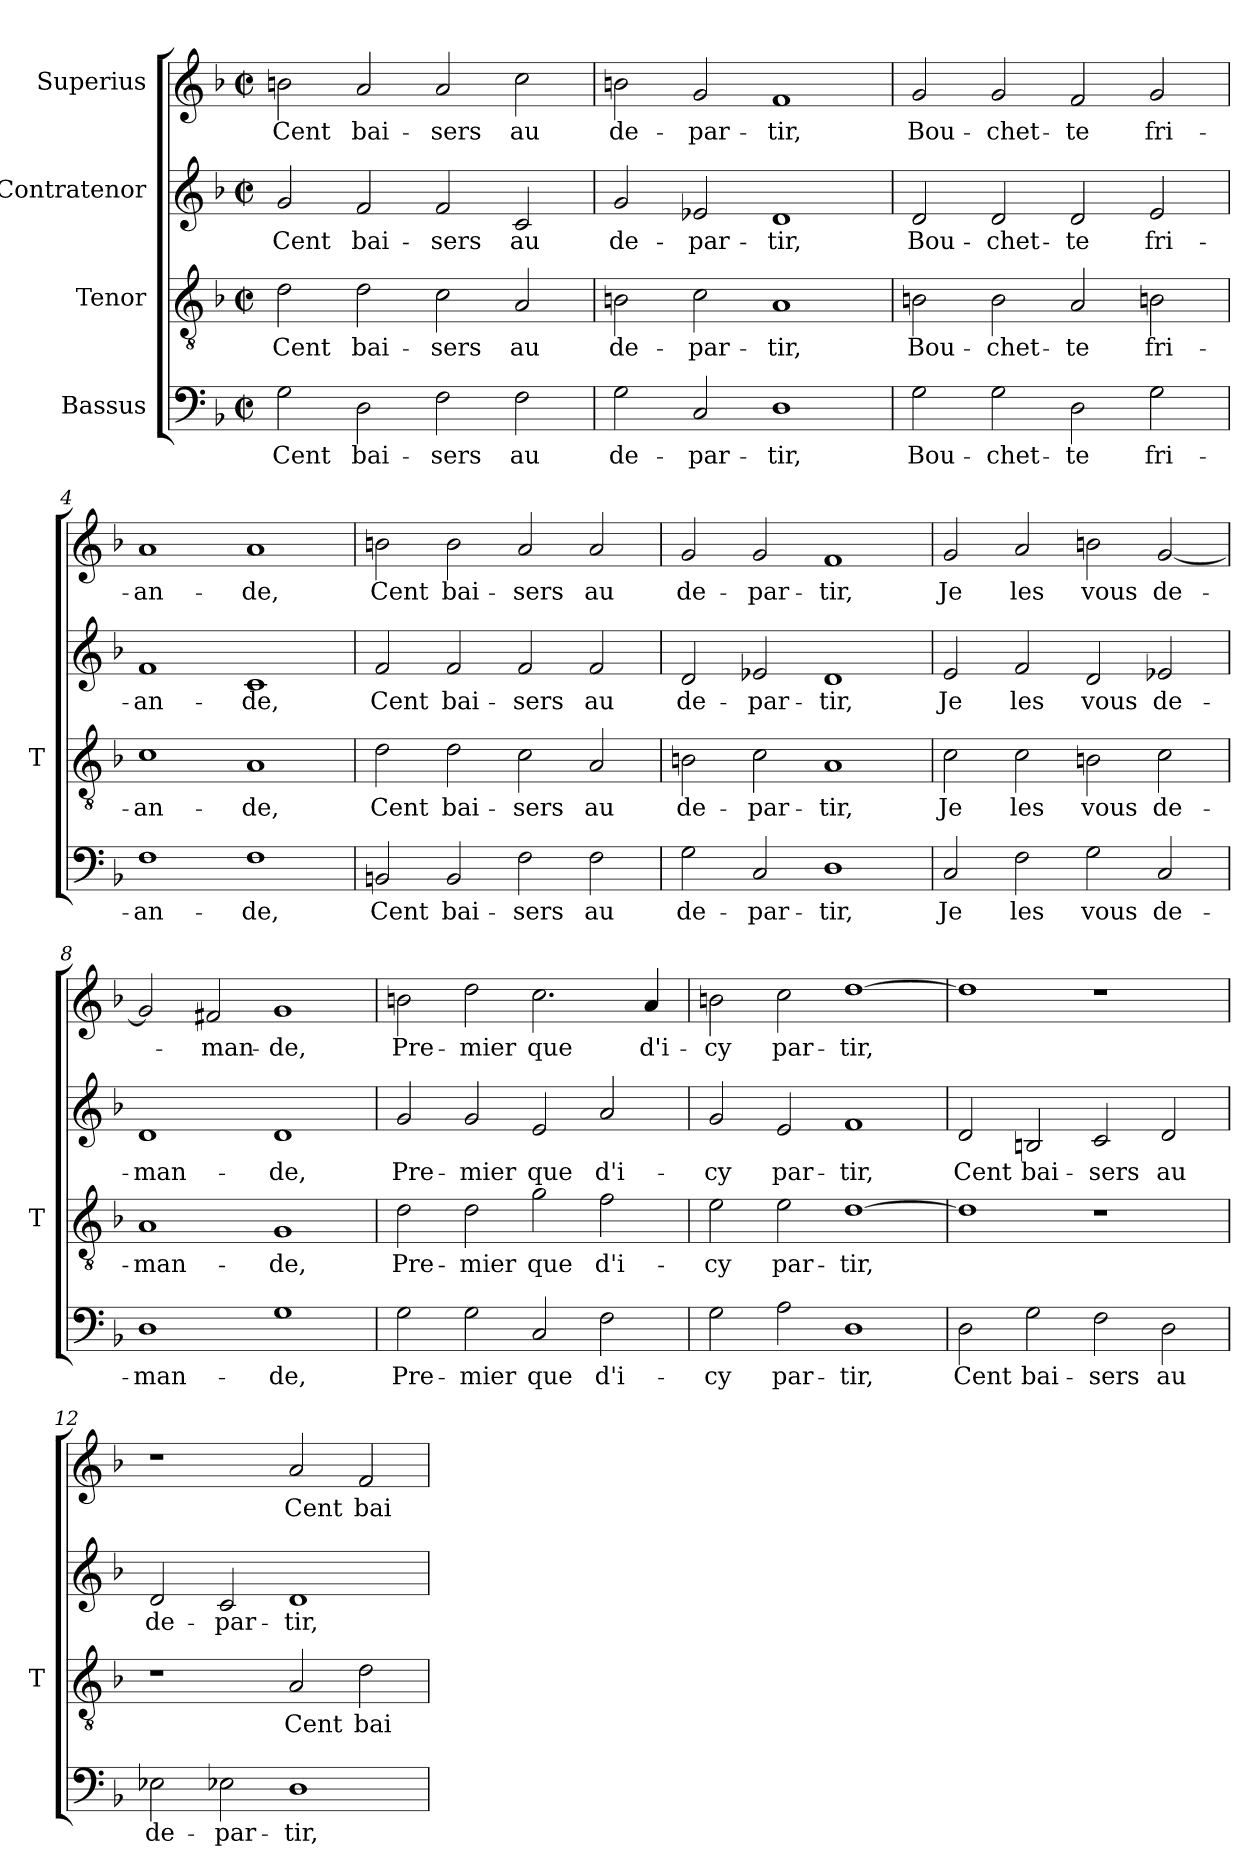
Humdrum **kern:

**kern	**text	**kern	**text	**kern	**text	**kern	**text
*part4	*part4	*part3	*part3	*part2	*part2	*part1	*part1
*staff4	*staff4	*staff3	*staff3	*staff2	*staff2	*staff1	*staff1
*I"Bassus	*	*I"Tenor	*	*I"Contratenor	*	*I"Superius	*
*	*	*I'T	*	*	*	*	*
*clefF4	*	*clefGv2	*	*clefG2	*	*clefG2	*
*k[b-]	*	*k[b-]	*	*k[b-]	*	*k[b-]	*
*F:	*	*F:	*	*F:	*	*F:	*
*M2/2	*	*M2/2	*	*M2/2	*	*M2/2	*
*met(c|)	*	*met(c|)	*	*met(c|)	*	*met(c|)	*
=1	=1	=1	=1	=1	=1	=1	=1
2G	-Cent	2d	-Cent	2g	-Cent	2b	-Cent
2D	bai-	2d	bai-	2f	bai-	2a	bai-
2F	-sers	2c	-sers	2f	-sers	2a	-sers
2F	-au	2A	-au	2c	-au	2cc	-au
=2	=2	=2	=2	=2	=2	=2	=2
2G	de-	2Bn	de-	2g	de-	2b	de-
2C	par-	2c	par-	2e-X	par-	2g	par-
1D	-tir,	1A	-tir,	1d	-tir,	1f	-tir,
=3	=3	=3	=3	=3	=3	=3	=3
2G	Bou-	2Bn	Bou-	2d	Bou-	2g	Bou-
2G	chet-	2B	chet-	2d	chet-	2g	chet-
2D	-te	2A	-te	2d	-te	2f	-te
2G	fri-	2Bn	fri-	2e	fri-	2g	fri-
=4	=4	=4	=4	=4	=4	=4	=4
1F	an-	1c	an-	1f	an-	1a	an-
1F	-de,	1A	-de,	1c	-de,	1a	-de,
=5	=5	=5	=5	=5	=5	=5	=5
2BB	-Cent	2d	-Cent	2f	-Cent	2b	-Cent
2BB	bai-	2d	bai-	2f	bai-	2b	bai-
2F	-sers	2c	-sers	2f	-sers	2a	-sers
2F	-au	2A	-au	2f	-au	2a	-au
=6	=6	=6	=6	=6	=6	=6	=6
2G	de-	2Bn	de-	2d	de-	2g	de-
2C	par-	2c	par-	2e-X	par-	2g	par-
1D	-tir,	1A	-tir,	1d	-tir,	1f	-tir,
!!LO:PB:g=z
=7	=7	=7	=7	=7	=7	=7	=7
2C	-Je	2c	-Je	2e	-Je	2g	-Je
2F	-les	2c	-les	2f	-les	2a	-les
2G	-vous	2Bn	-vous	2d	-vous	2b	-vous
2C	de-	2c	de-	2e-X	de-	[2g	de-
=8	=8	=8	=8	=8	=8	=8	=8
1D	man-	1A	man-	1d	man-	2g]	.
.	.	.	.	.	.	2f#X	man-
1G	-de,	1G	-de,	1d	-de,	1g	-de,
=9	=9	=9	=9	=9	=9	=9	=9
2G	Pre-	2d	Pre-	2g	Pre-	2b	Pre-
2G	-mier	2d	-mier	2g	-mier	2dd	-mier
2C	-que	2g	-que	2e	-que	2.cc	-que
2F	d'i-	2f	d'i-	2a	d'i-	.	.
.	.	.	.	.	.	4a	d'i-
=10	=10	=10	=10	=10	=10	=10	=10
2G	-cy	2e	-cy	2g	-cy	2b	-cy
2A	par-	2e	par-	2e	par-	2cc	par-
1D	-tir,	[1d	-tir,	1f	-tir,	[1dd	-tir,
=11	=11	=11	=11	=11	=11	=11	=11
2D	-Cent	1d]	.	2d	-Cent	1dd]	.
2G	bai-	.	.	2B	bai-	.	.
2F	-sers	1r	.	2c	-sers	1r	.
2D	-au	.	.	2d	-au	.	.
=12	=12	=12	=12	=12	=12	=12	=12
2E-X	de-	1r	.	2d	de-	1r	.
2E-X	par-	.	.	2c	par-	.	.
1D	-tir,	2A	-Cent	1d	-tir,	2a	-Cent
.	.	2d	bai-	.	.	2f	bai-
=	=	=	=	=	=	=	=
*-	*-	*-	*-	*-	*-	*-	*-
